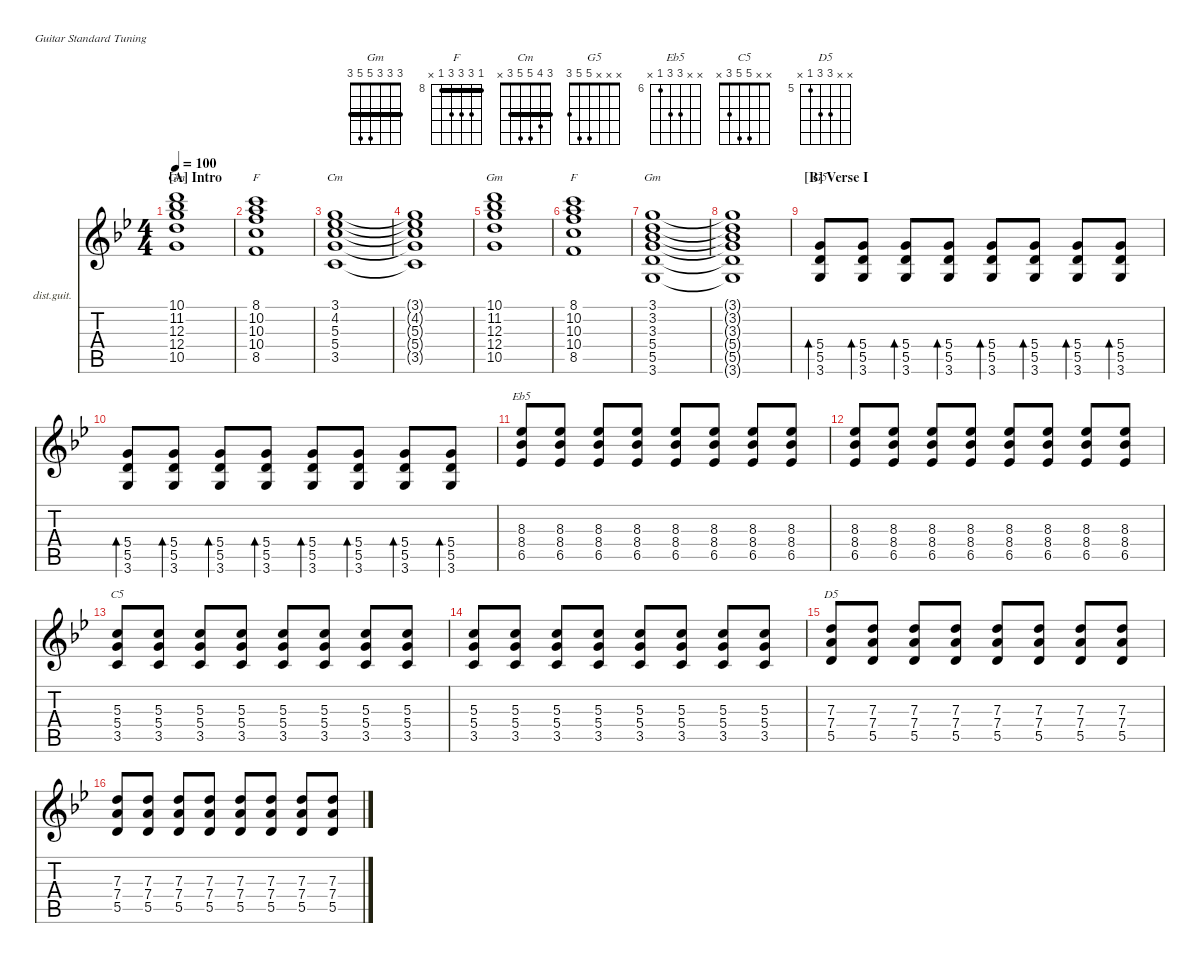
\defaultSystemsLayout 4
\hideDynamics
\bracketExtendMode nobrackets
\firstSystemTrackNameOrientation horizontal
\otherSystemsTrackNameOrientation horizontal
\track ("Rythm Guitar II" "dist.guit.") {instrument electricguitarclean}
\staff {score tabs}
\tuning (E4 B3 G3 D3 A2 E2)
\chord ("Gm" 10 11 12 12 10 x) {firstfret 10 barre 10}
\chord ("F" 8 10 10 10 8 x) {firstfret 8 barre 8}
\chord ("Cm" 3 4 5 5 3 x) {barre 3}
\chord ("Gm" 3 3 3 5 5 3) {barre (3 3 3)}
\chord ("G5" x x x 5 5 3)
\chord ("Eb5" x x 8 8 6 x) {firstfret 6}
\chord ("C5" x x 5 5 3 x)
\chord ("D5" x x 7 7 5 x) {firstfret 5}
\ts (4 4)
\section ("A" "Intro")
\tempo 100
\clef g2
\ks gminor
(10.5 12.4 12.3 11.2 10.1).1{ch "Gm" dy mf instrument electricguitarclean} |
(8.5 10.4 10.3 10.2 8.1).1{ch "F"} |
(3.5 5.4 5.3 4.2 3.1).1{ch "Cm"} |
(3.5{t} 5.4{t} 5.3{t} 4.2{t} 3.1{t}).1 |
(10.5 12.4 12.3 11.2 10.1).1{ch "Gm"} |
(8.5 10.4 10.3 10.2 8.1).1{ch "F"} |
(3.6 5.5 5.4 3.3 3.2 3.1).1{ch "Gm"} |
(3.6{t} 5.5{t} 5.4{t} 3.3{t} 3.2{t} 3.1{t}).1 |
\section ("B" "Verse I")
(3.6 5.5 5.4).8{bd 30 ch "G5"} (3.6 5.5 5.4).8{bd 30} (3.6 5.5 5.4).8{bd 30} (3.6 5.5 5.4).8{bd 30} (3.6 5.5 5.4).8{bd 30} (3.6 5.5 5.4).8{bd 30} (3.6 5.5 5.4).8{bd 30} (3.6 5.5 5.4).8{bd 30} |
(3.6 5.5 5.4).8{bd 30} (3.6 5.5 5.4).8{bd 30} (3.6 5.5 5.4).8{bd 30} (3.6 5.5 5.4).8{bd 30} (3.6 5.5 5.4).8{bd 30} (3.6 5.5 5.4).8{bd 30} (3.6 5.5 5.4).8{bd 30} (3.6 5.5 5.4).8{bd 30} |
(6.5 8.4 8.3).8{ch "Eb5"} (6.5 8.4 8.3).8 (6.5 8.4 8.3).8 (6.5 8.4 8.3).8 (6.5 8.4 8.3).8 (6.5 8.4 8.3).8 (6.5 8.4 8.3).8 (6.5 8.4 8.3).8 |
(6.5 8.4 8.3).8 (6.5 8.4 8.3).8 (6.5 8.4 8.3).8 (6.5 8.4 8.3).8 (6.5 8.4 8.3).8 (6.5 8.4 8.3).8 (6.5 8.4 8.3).8 (6.5 8.4 8.3).8 |
(3.5 5.4 5.3).8{ch "C5"} (3.5 5.4 5.3).8 (3.5 5.4 5.3).8 (3.5 5.4 5.3).8 (3.5 5.4 5.3).8 (3.5 5.4 5.3).8 (3.5 5.4 5.3).8 (3.5 5.4 5.3).8 |
(3.5 5.4 5.3).8 (3.5 5.4 5.3).8 (3.5 5.4 5.3).8 (3.5 5.4 5.3).8 (3.5 5.4 5.3).8 (3.5 5.4 5.3).8 (3.5 5.4 5.3).8 (3.5 5.4 5.3).8 |
(5.5 7.4 7.3).8{ch "D5"} (5.5 7.4 7.3).8 (5.5 7.4 7.3).8 (5.5 7.4 7.3).8 (5.5 7.4 7.3).8 (5.5 7.4 7.3).8 (5.5 7.4 7.3).8 (5.5 7.4 7.3).8 |
(5.5 7.4 7.3).8 (5.5 7.4 7.3).8 (5.5 7.4 7.3).8 (5.5 7.4 7.3).8 (5.5 7.4 7.3).8 (5.5 7.4 7.3).8 (5.5 7.4 7.3).8 (5.5 7.4 7.3).8
